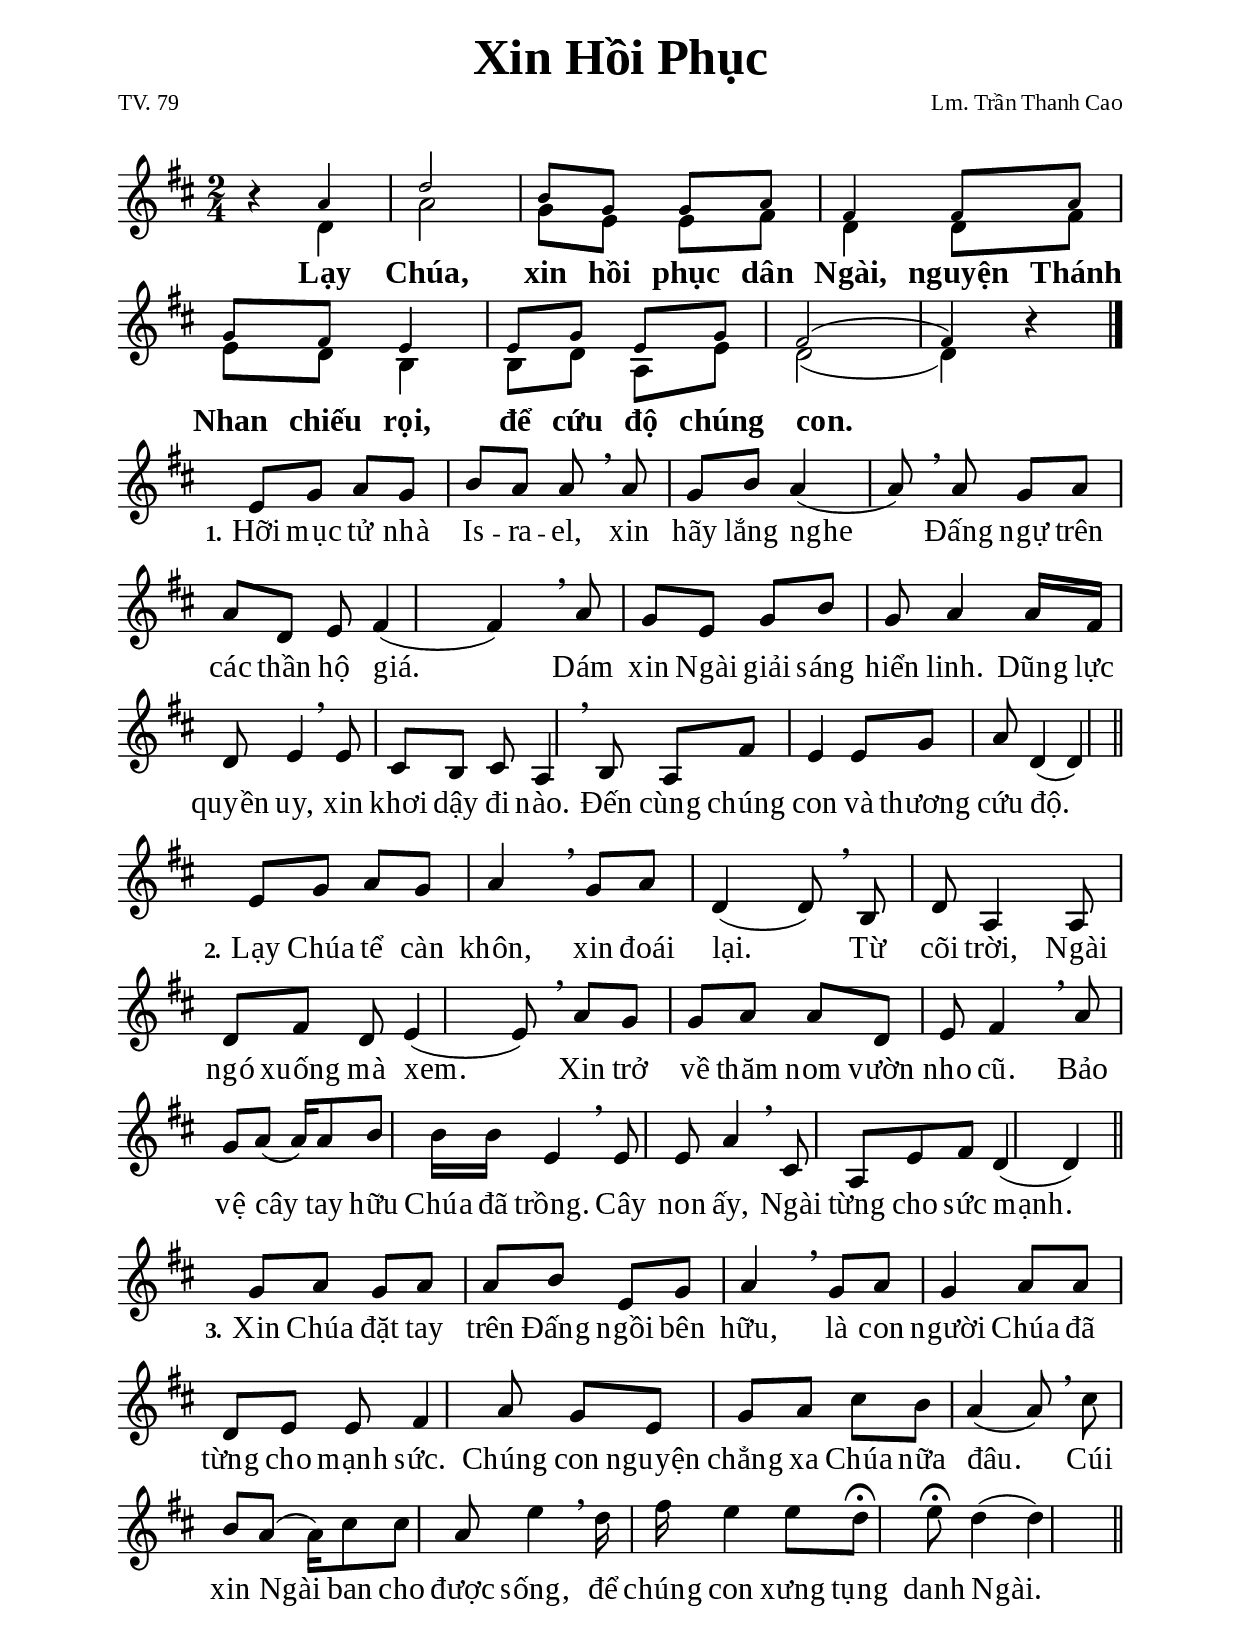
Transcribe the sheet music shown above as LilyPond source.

% Cài đặt chung
\version "2.20.0"
\include "english.ly"

\header {
  title = \markup { \fontsize #3 "Xin Hồi Phục" }
  poet = "TV. 79"
  composer = "Lm. Trần Thanh Cao"
  arranger = " "
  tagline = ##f
}

\paper {
  #(set-paper-size "a4")
  top-margin = 10\mm
  bottom-margin = 10\mm
  left-margin = 20\mm
  right-margin = 20\mm
  indent = #0
  #(define fonts
    (make-pango-font-tree
      "Liberation Serif"
      "Liberation Serif"
      "Liberation Serif"
      (/ 20 20)))
  page-count = #1
}

% Nhạc điệp khúc
nhacDiepKhucSop= \relative c' {
  r4 d4 |
  a'2 |
  g8 e e fs |
  d4 d8 fs 
  e d b4 |
  b8 d a e' |
  d2 ( |
  d4) r \bar "|."
}

nhacDiepKhucBass= \relative c' {
  r4 a'4 |
  d2 |
  b8 g g a |
  fs4 fs8 a |
  g fs e4 |
  e8 g e g |
  fs2 ( |
  fs4) r
}

% Nhạc phiên khúc
nhacPhienKhucMot = \relative c' {
  e8 g a g b a a \breathe
  a g b a4 (a8) \breathe
  a g a a d, e fs4 (fs) \breathe
  a8 g e g b g a4 a16 fs d8 e4 \breathe
  e8 cs b cs a4 \breathe
  b8 a fs' e4 e8 g a d,4 (d) \bar "||"
}

nhacPhienKhucHai = \relative c' {
  e8 g a g a4 \breathe
  g8 a d,4 (d8) \breathe
  b d a4 a8 d fs d e4 (e8) \breathe
  a g g a a d, e fs4 \breathe
  a8 g a (a16) a8 b b16 b e,4 \breathe
  e8 e a4 \breathe
  cs,8 a e' fs d4 (d) \bar "||"
}

nhacPhienKhucBa = \relative c' {
  g'8 a g a a b e, g a4 \breathe
  g8 a g4 a8 a d, e e fs4 a8 g e g a cs b a4 (a8) \breathe
  cs b a (a16) cs8 cs a e'4 \breathe
  d16 fs e4 e8 d8 \fermata e \fermata d4 (d) \bar "||"
}

% Lời điệp khúc
loiDiepKhuc = \lyricmode {
  Lạy Chúa, xin hồi phục dân Ngài,
  nguyện Thánh Nhan chiếu rọi, để cứu độ chúng con.
}

% Lời phiên khúc
loiPhienKhucMot = \lyricmode {
  \set stanza = #"1."
  Hỡi mục tử nhà Is -- ra -- el, xin hãy lắng nghe
  Đấng ngự trên các thần hộ giá.
  Dám xin Ngài giải sáng hiển linh.
  Dũng lực quyền uy, xin khơi dậy đi nào.
  Đến cùng chúng con và thương cứu độ.
}

loiPhienKhucHai = \lyricmode {
  \set stanza = #"2."
  Lạy Chúa tể càn khôn, xin đoái lại.
  Từ cõi trời, Ngài ngó xuống mà xem.
  Xin trở về thăm nom vườn nho cũ.
  Bảo vệ cây tay hữu Chúa đã trồng.
  Cây non ấy, Ngài từng cho sức mạnh.
}

loiPhienKhucBa = \lyricmode {
  \set stanza = #"3."
  Xin Chúa đặt tay trên Đấng ngồi bên hữu,
  là con người Chúa đã từng cho mạnh sức.
  Chúng con nguyện chẳng xa Chúa nữa đâu.
  Cúi xin Ngài ban cho được sống,
  để chúng con xưng tụng danh Ngài.
}


% Dàn trang
\score {
  \new ChoirStaff <<
    \new Staff = diepKhuc \with {
        \consists "Merge_rests_engraver"
        \magnifyStaff #(magstep +1)
      }
      <<
      \new Voice = beSop {
        \voiceTwo \key d \major \time 2/4 \nhacDiepKhucSop
      }
      \new Voice = beBas {
        \override NoteHead.font-size = #-2
        \voiceOne \key d \major \time 2/4 \nhacDiepKhucBass
      }
    >>
    \new Lyrics \lyricsto beSop \loiDiepKhuc
  >>
  \layout {
    \override Lyrics.LyricText.font-series = #'bold
    \override Lyrics.LyricText.font-size = #+3
    \override Lyrics.LyricSpace.minimum-distance = #2.0
    \override Score.BarNumber.break-visibility = ##(#f #f #f)
  }
}

\score {
  \new ChoirStaff <<
    \new Staff = phienKhuc \with {
        \magnifyStaff #(magstep +1)
      }
      <<
      \new Voice = beSop {
        \key d \major \time 2/4 \nhacPhienKhucMot
      }
    >>
    \new Lyrics \lyricsto beSop \loiPhienKhucMot
  >>
  \layout {
    \override Staff.TimeSignature.transparent = ##t
    \override Lyrics.LyricText.font-size = #+3
    \override Lyrics.LyricSpace.minimum-distance = #0.5
    \override Score.BarNumber.break-visibility = ##(#f #f #f)
    \set Score.barAlways = ##t
    \set Score.defaultBarType = ""
  } 
}

\score {
  \new ChoirStaff <<
    \new Staff = phienKhuc \with {
        \magnifyStaff #(magstep +1)
      }
      <<
      \new Voice = beSop {
        \key d \major \time 2/4 \nhacPhienKhucHai
      }
    >>
    \new Lyrics \lyricsto beSop \loiPhienKhucHai
  >>
  \layout {
    \override Staff.TimeSignature.transparent = ##t
    \override Lyrics.LyricText.font-size = #+3
    \override Lyrics.LyricSpace.minimum-distance = #0.5
    \override Score.BarNumber.break-visibility = ##(#f #f #f)
    \set Score.barAlways = ##t
    \set Score.defaultBarType = ""
  } 
}

\score {
  \new ChoirStaff <<
    \new Staff = phienKhuc \with {
        \magnifyStaff #(magstep +1)
      }
      <<
      \new Voice = beSop {
        \key d \major \time 2/4 \nhacPhienKhucBa
      }
    >>
    \new Lyrics \lyricsto beSop \loiPhienKhucBa
  >>
  \layout {
    \override Staff.TimeSignature.transparent = ##t
    \override Lyrics.LyricText.font-size = #+3
    \override Lyrics.LyricSpace.minimum-distance = #0.5
    \override Score.BarNumber.break-visibility = ##(#f #f #f)
    \set Score.barAlways = ##t
    \set Score.defaultBarType = ""
  } 
}
